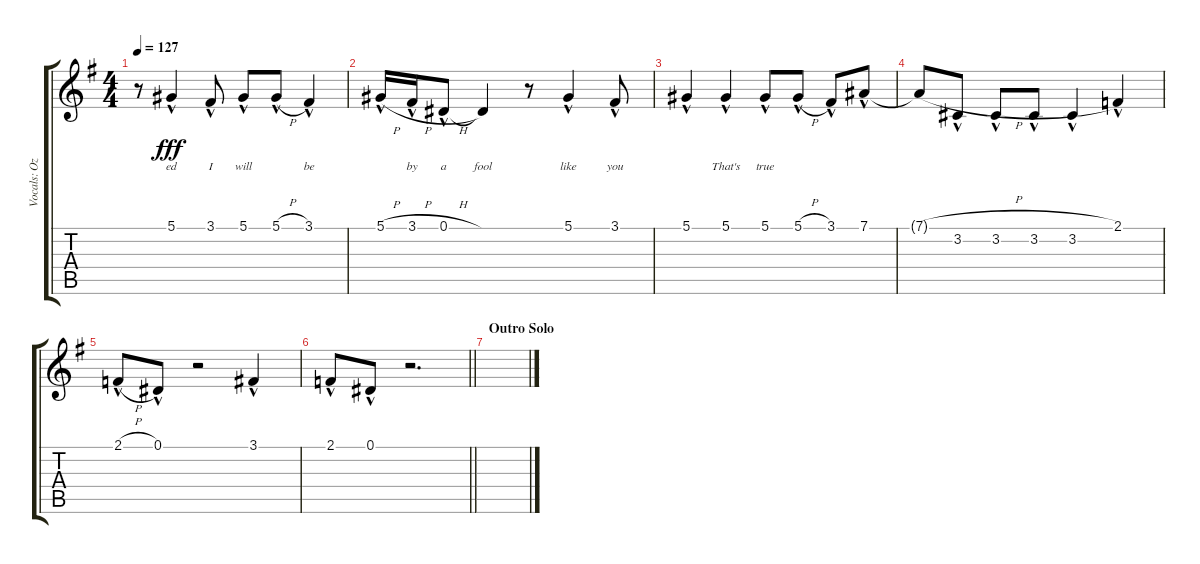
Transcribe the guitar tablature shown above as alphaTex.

\track ("Vocals: Ozzy" "Vocals: Oz") {instrument lead2sawtooth}
\staff {score tabs}
\tuning (Eb4 Bb3 Gb3 Db3 Ab2 Eb2) {hide}
\ts (4 4)
\tempo 127
\clef g2
\ks g
r.8{dy fff} 5.1{hac}.4{lyrics (0 "ed") lyrics (1 "") lyrics (2 "") lyrics (3 "") lyrics (4 "")} 3.1{hac}.8{lyrics (0 "I") lyrics (1 "") lyrics (2 "") lyrics (3 "") lyrics (4 "")} 5.1{hac}.8{lyrics (0 "will") lyrics (1 "") lyrics (2 "") lyrics (3 "") lyrics (4 "")} 5.1{h hac}.8{lyrics (0 "") lyrics (1 "") lyrics (2 "") lyrics (3 "") lyrics (4 "")} 3.1{hac}.4{lyrics (0 "be") lyrics (1 "") lyrics (2 "") lyrics (3 "") lyrics (4 "")} |
5.1{h hac}.16{lyrics (0 "") lyrics (1 "") lyrics (2 "") lyrics (3 "") lyrics (4 "")} 3.1{h hac}.16{lyrics (0 "by") lyrics (1 "") lyrics (2 "") lyrics (3 "") lyrics (4 "")} 0.1{h hac}.8{lyrics (0 "a") lyrics (1 "") lyrics (2 "") lyrics (3 "") lyrics (4 "")} 0.1{t}.4{lyrics (0 "fool") lyrics (1 "") lyrics (2 "") lyrics (3 "") lyrics (4 "")} r.8 5.1{hac}.4{lyrics (0 "like") lyrics (1 "") lyrics (2 "") lyrics (3 "") lyrics (4 "")} 3.1{hac}.8{lyrics (0 "you") lyrics (1 "") lyrics (2 "") lyrics (3 "") lyrics (4 "")} |
5.1{hac}.4{lyrics (0 "") lyrics (1 "") lyrics (2 "") lyrics (3 "") lyrics (4 "")} 5.1{hac}.4{lyrics (0 "That's") lyrics (1 "") lyrics (2 "") lyrics (3 "") lyrics (4 "")} 5.1{hac}.8{lyrics (0 "true") lyrics (1 "") lyrics (2 "") lyrics (3 "") lyrics (4 "")} 5.1{h hac}.8{lyrics (0 "") lyrics (1 "") lyrics (2 "") lyrics (3 "") lyrics (4 "")} 3.1{hac}.8 7.1{hac}.8 |
7.1{h t}.8 3.2{hac}.8 3.2{hac}.8 3.2{hac}.8 3.2{hac}.4 2.1{hac}.4 |
2.1{h hac}.8 0.1{hac}.8 r.2 3.1{hac}.4 |
\barLineRight lightlight
2.1{hac}.8 0.1{hac}.8 r.2{d} |
\section ("" "Outro Solo")
